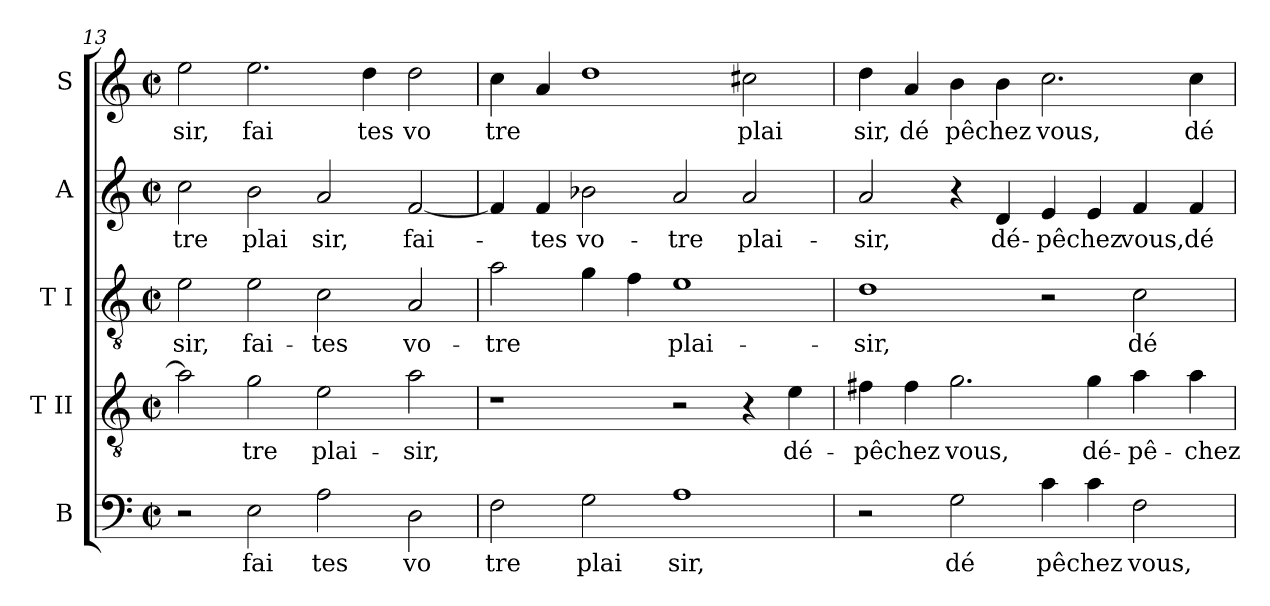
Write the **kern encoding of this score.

**kern	**text	**kern	**text	**kern	**text	**kern	**text	**kern	**text
*part5	*part5	*part4	*part4	*part3	*part3	*part2	*part2	*part1	*part1
*staff5	*staff5	*staff4	*staff4	*staff3	*staff3	*staff2	*staff2	*staff1	*staff1
*I"B	*	*I"T II	*	*I"T I	*	*I"A	*	*I"S	*
*clefF4	*	*clefGv2	*	*clefGv2	*	*clefG2	*	*clefG2	*
*M2/2	*	*M2/2	*	*M2/2	*	*M2/2	*	*M2/2	*
*met(c|)	*	*met(c|)	*	*met(c|)	*	*met(c|)	*	*met(c|)	*
=13	=13	=13	=13	=13	=13	=13	=13	=13	=13
!	!	!	!	!	!LO:LY:b:cj	!	!LO:LY:b:cj	!	!LO:LY:b:cj
2r	.	2a\]	.	2e\	-sir,	2cc\	-tre	2ee\	sir,
!	!LO:LY:b:cj	!	!LO:LY:b:cj	!	!LO:LY:b:cj	!	!LO:LY:b:cj	!	!LO:LY:b:cj
2E\	fai	2g\	-tre	2e\	fai-	2b\	plai	2.ee\	fai
!	!LO:LY:b:cj	!	!LO:LY:b:cj	!	!LO:LY:b:cj	!	!LO:LY:b:cj	!	!
2A\	tes	2e\	plai-	2c\	-tes	2a/	sir,	.	.
!	!	!	!	!	!	!	!	!	!LO:LY:b:cj
.	.	.	.	.	.	.	.	4dd\	tes
!	!LO:LY:b:cj	!	!LO:LY:b:cj	!	!LO:LY:b:cj	!	!LO:LY:b	!	!LO:LY:b:cj
2D\	vo	2a\	-sir,	2A/	vo-	[<2f/	fai-	2dd\	vo
=14	=14	=14	=14	=14	=14	=14	=14	=14	=14
!	!LO:LY:b:cj	!	!	!	!LO:LY:b	!	!	!	!LO:LY:b
2F\	tre	1r	.	2a\	-tre	4f/]	.	4cc\	tre
!	!	!	!	!	!	!	!LO:LY:b:cj	!	!
.	.	.	.	.	.	4f/	-tes	4a/	.
!	!LO:LY:b:cj	!	!	!	!	!	!LO:LY:b:cj	!	!
2G\	plai	.	.	4g\	.	2b-\	vo-	1dd	.
.	.	.	.	4f\	.	.	.	.	.
!	!LO:LY:b:cj	!	!	!	!LO:LY:b:cj	!	!LO:LY:b:cj	!	!
1A	sir,	2r	.	1e	plai-	2a/	-tre	.	.
!	!	!	!	!	!	!	!LO:LY:b:cj	!	!LO:LY:b:cj
.	.	4r	.	.	.	2a/	plai-	2cc#\	plai
!	!	!	!LO:LY:b:cj	!	!	!	!	!	!
.	.	4e\	dé-	.	.	.	.	.	.
=15	=15	=15	=15	=15	=15	=15	=15	=15	=15
!	!	!	!LO:LY:b	!	!LO:LY:b:cj	!	!LO:LY:b:cj	!	!LO:LY:b:cj
2r	.	4f#X\	-pêchez	1d	-sir,	2a/	-sir,	4dd\	sir,
!	!	!	!	!	!	!	!	!	!LO:LY:b:cj
.	.	4f#\	.	.	.	.	.	4a/	dé
!	!LO:LY:b:cj	!	!LO:LY:b:cj	!	!	!	!	!	!LO:LY:b
2G\	dé	2.g\	vous,	.	.	4r	.	4b\	pêchez
!	!	!	!	!	!	!	!LO:LY:b:cj	!	!
.	.	.	.	.	.	4d/	dé-	4b\	.
!	!LO:LY:b	!	!	!	!	!	!LO:LY:b	!	!LO:LY:b:cj
4c\	pêchez	.	.	2r	.	4e/	-pêchez	2.cc\	vous,
!	!	!	!LO:LY:b:cj	!	!	!	!	!	!
4c\	.	4g\	dé-	.	.	4e/	.	.	.
!	!LO:LY:b:cj	!	!LO:LY:b:cj	!	!LO:LY:b:cj	!	!LO:LY:b:cj	!	!
2F\	vous,	4a\	-pê-	2c\	dé-	4f/	vous,	.	.
!	!	!	!LO:LY:b:cj	!	!	!	!LO:LY:b:cj	!	!LO:LY:b:cj
.	.	4a\	-chez	.	.	4f/	dé-	4cc\	dé
=	=	=	=	=	=	=	=	=	=
*-	*-	*-	*-	*-	*-	*-	*-	*-	*-
